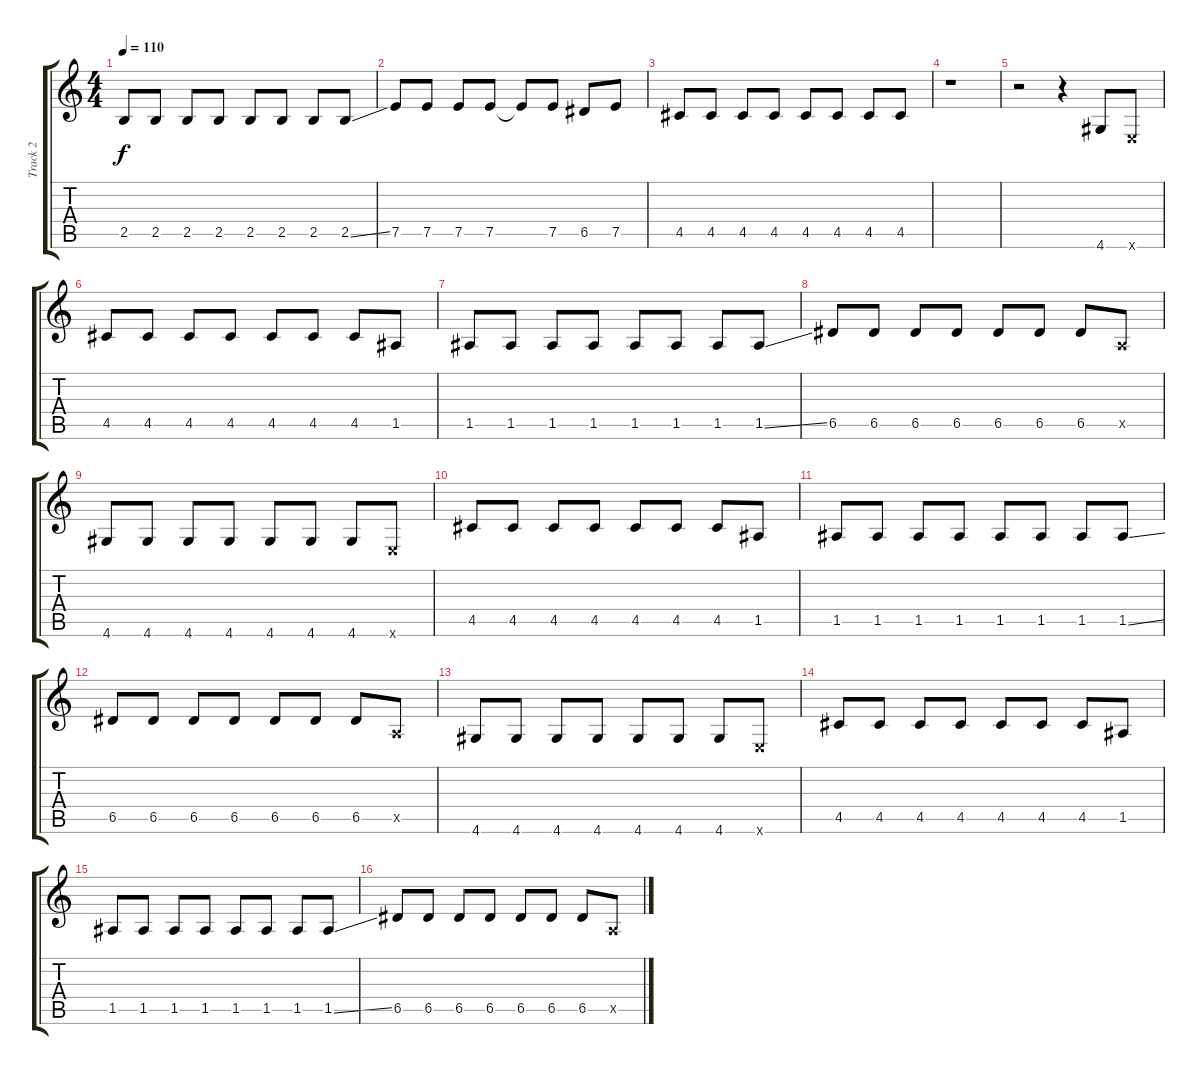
\track ("Track 2" "Track 2") {instrument electricguitarmuted}
\staff {score tabs}
\tuning (E4 B3 G3 D3 A2 E2) {hide}
\ts (4 4)
\tempo 110
\clef g2
\ks c
2.5.8{dy f} 2.5.8 2.5.8 2.5.8 2.5.8 2.5.8 2.5.8 2.5{ss}.8 |
7.5.8 7.5.8 7.5.8 7.5.8 7.5{t}.8 7.5.8 6.5.8 7.5.8 |
4.5.8 4.5.8 4.5.8 4.5.8 4.5.8 4.5.8 4.5.8 4.5.8 |
r.1 |
r.2 r.4 4.6.8 0.6{x}.8 |
4.5.8 4.5.8 4.5.8 4.5.8 4.5.8 4.5.8 4.5.8 1.5.8 |
1.5.8 1.5.8 1.5.8 1.5.8 1.5.8 1.5.8 1.5.8 1.5{ss}.8 |
6.5.8 6.5.8 6.5.8 6.5.8 6.5.8 6.5.8 6.5.8 0.5{x}.8 |
4.6.8 4.6.8 4.6.8 4.6.8 4.6.8 4.6.8 4.6.8 0.6{x}.8 |
4.5.8 4.5.8 4.5.8 4.5.8 4.5.8 4.5.8 4.5.8 1.5.8 |
1.5.8 1.5.8 1.5.8 1.5.8 1.5.8 1.5.8 1.5.8 1.5{ss}.8 |
6.5.8 6.5.8 6.5.8 6.5.8 6.5.8 6.5.8 6.5.8 0.5{x}.8 |
4.6.8 4.6.8 4.6.8 4.6.8 4.6.8 4.6.8 4.6.8 0.6{x}.8 |
4.5.8 4.5.8 4.5.8 4.5.8 4.5.8 4.5.8 4.5.8 1.5.8 |
1.5.8 1.5.8 1.5.8 1.5.8 1.5.8 1.5.8 1.5.8 1.5{ss}.8 |
6.5.8 6.5.8 6.5.8 6.5.8 6.5.8 6.5.8 6.5.8 0.5{x}.8
